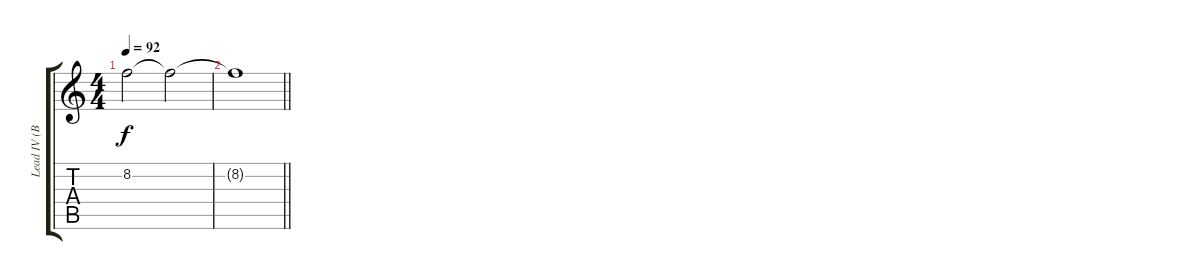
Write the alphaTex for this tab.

\track ("Lead IV (Background)" "Lead IV (B") {instrument distortionguitar}
\staff {score tabs}
\tuning (D4 A3 F3 C3 G2 D2) {hide}
\ts (4 4)
\tempo 92
\clef g2
\ks c
8.2{t}.2{dy f} 8.2{t}.2 |
\barLineRight lightlight
8.2{t}.1
